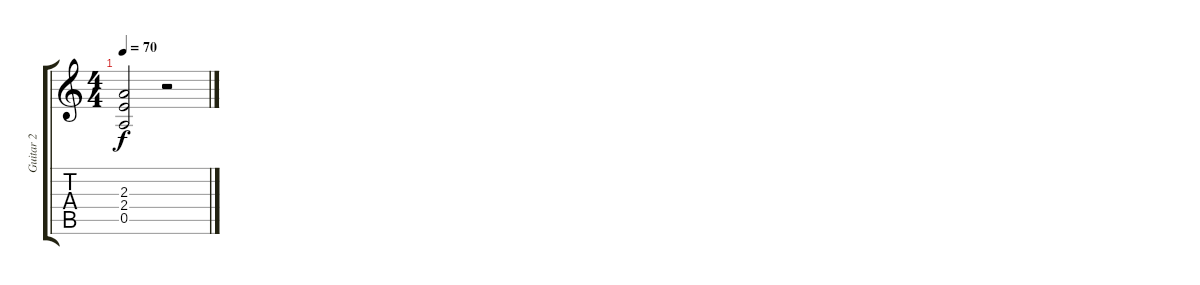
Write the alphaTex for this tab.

\track ("Guitar 2" "Guitar 2") {instrument overdrivenguitar}
\staff {score tabs}
\tuning (E4 B3 G3 D3 A2 E2) {hide}
\ts (4 4)
\tempo 70
\clef g2
\ks c
(2.3 2.4 0.5).2{dy f} r.2
